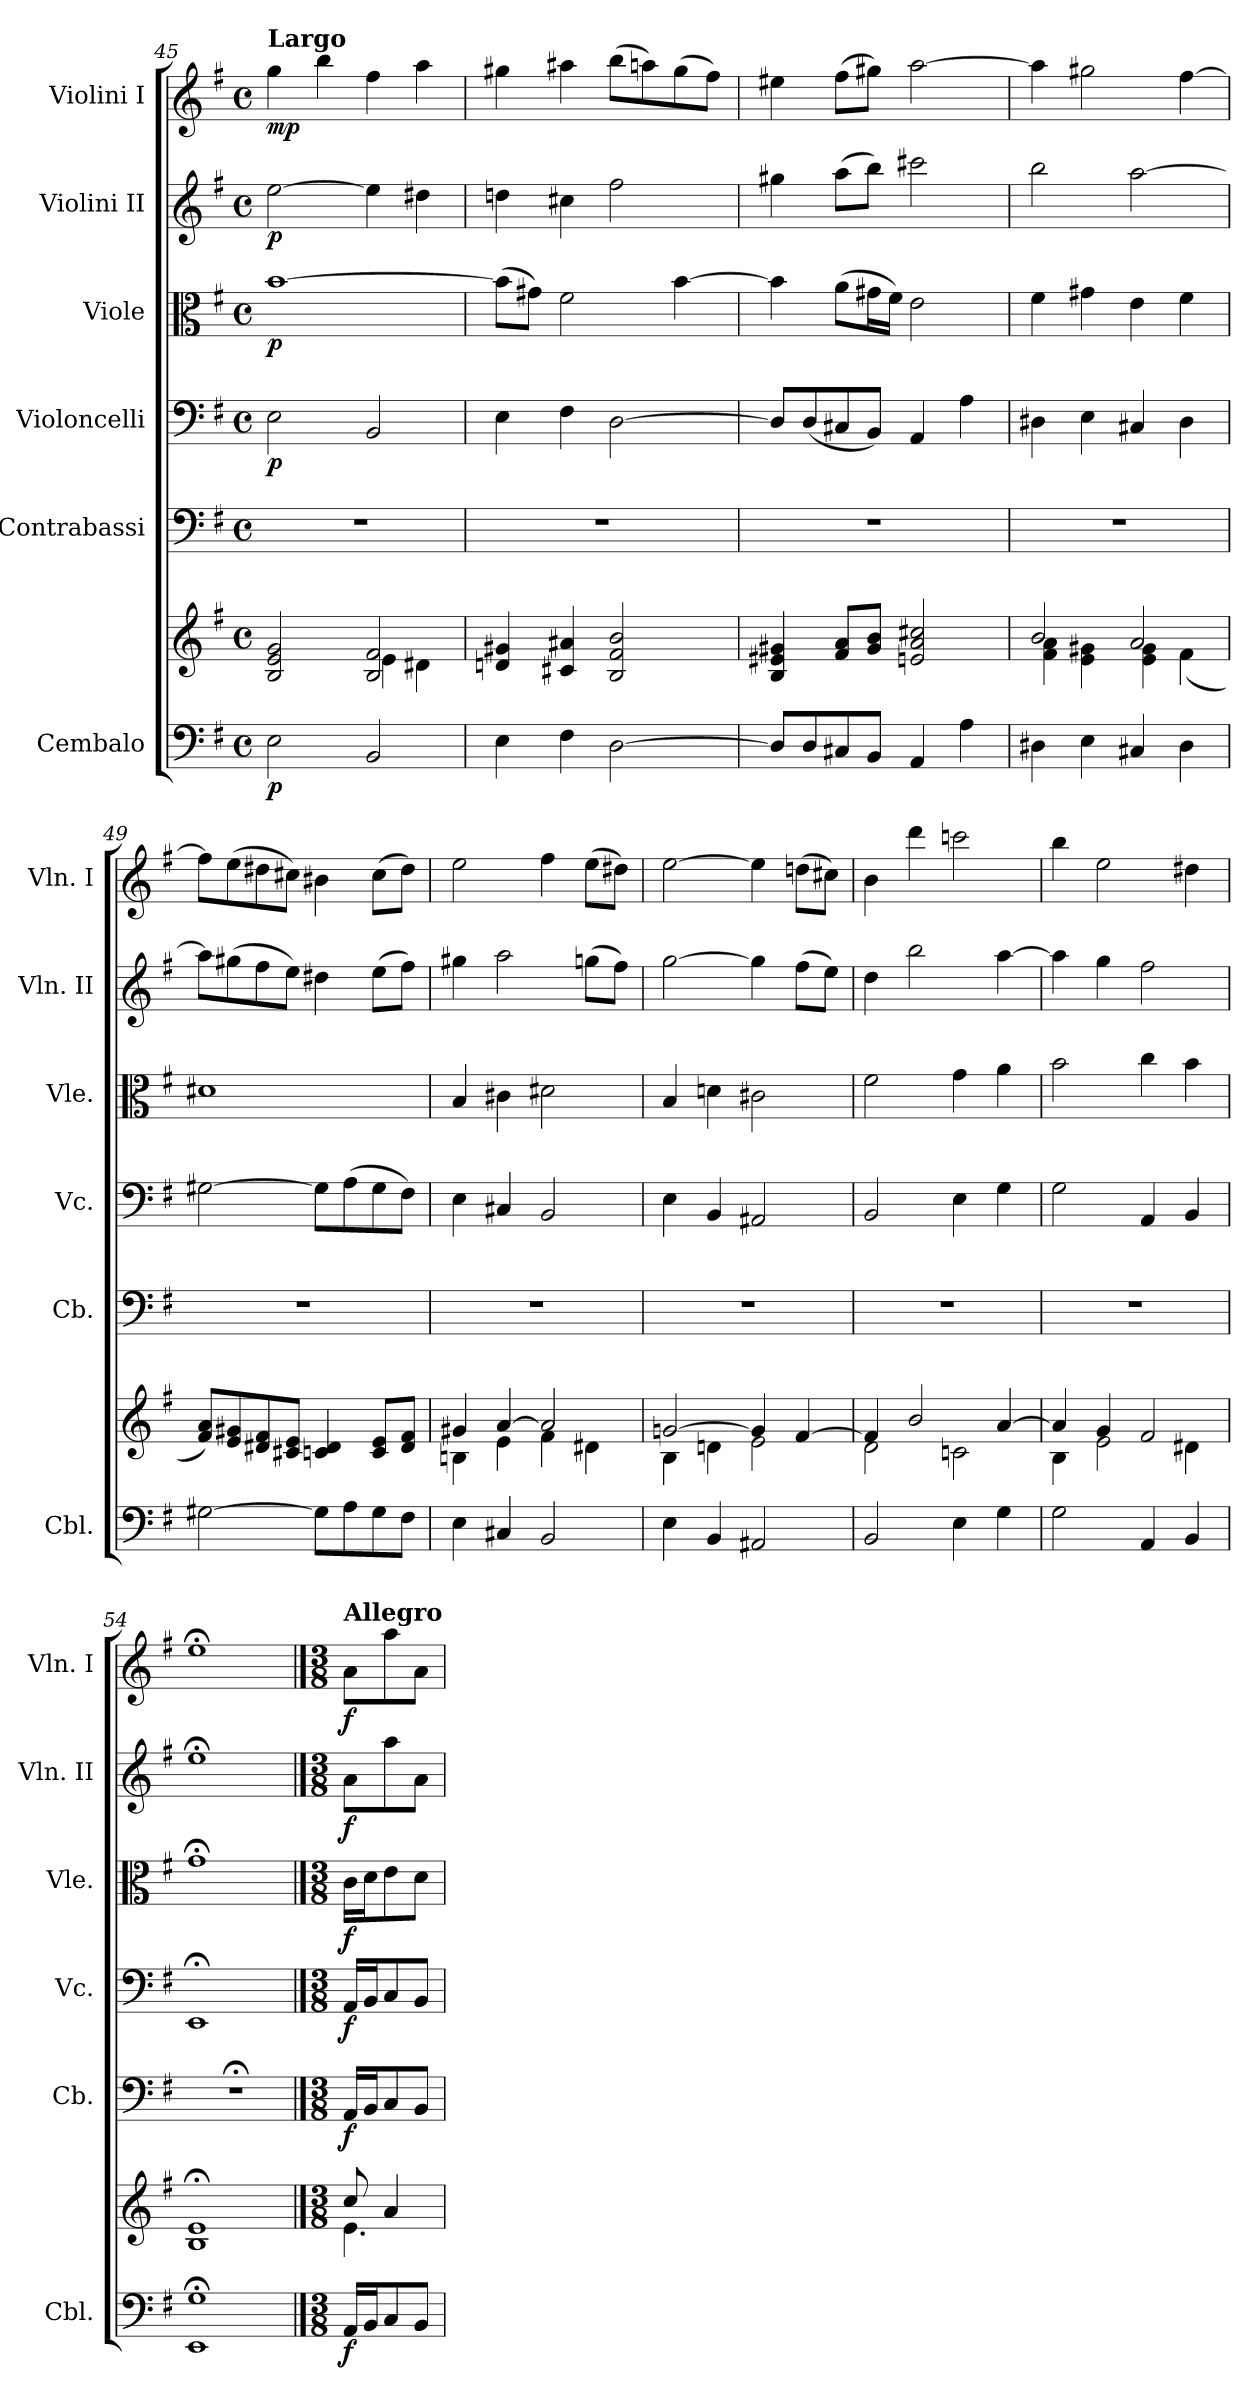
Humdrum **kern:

**kern	**kern	**dynam	**kern	**dynam	**kern	**dynam	**kern	**dynam	**kern	**dynam	**kern	**dynam
*part6	*part6	*part6	*part5	*part5	*part4	*part4	*part3	*part3	*part2	*part2	*part1	*part1
*staff7	*staff6	*staff6/7	*staff5	*staff5	*staff4	*staff4	*staff3	*staff3	*staff2	*staff2	*staff1	*staff1
*I"Cembalo	*	*	*I"Contrabassi	*	*I"Violoncelli	*	*I"Viole	*	*I"Violini II	*	*I"Violini I	*
*I'Cbl.	*	*	*I'Cb.	*	*I'Vc.	*	*I'Vle.	*	*I'Vln. II	*	*I'Vln. I	*
*clefF4	*clefG2	*	*clefF4	*	*clefF4	*	*clefC3	*	*clefG2	*	*clefG2	*
*	*	*	*ITrd7c12	*	*	*	*	*	*	*	*	*
*k[f#]	*k[f#]	*	*k[f#]	*	*k[f#]	*	*k[f#]	*	*k[f#]	*	*k[f#]	*
*M4/4	*M4/4	*	*M4/4	*	*M4/4	*	*M4/4	*	*M4/4	*	*M4/4	*
*met(c)	*met(c)	*	*met(c)	*	*met(c)	*	*met(c)	*	*met(c)	*	*met(c)	*
*MM40	*MM40	*	*MM40	*	*MM40	*	*MM40	*	*MM40	*	*MM40	*
=45	=45	=45	=45	=45	=45	=45	=45	=45	=45	=45	=45	=45
*	*^	*	*	*	*	*	*	*	*	*	*	*
!	!	!	!	!	!	!	!	!	!	!	!	!LO:TX:a:B:t=Largo	!
!	!	!	!LO:DY:b=2	!	!	!	!LO:DY:b	!	!LO:DY:b	!	!LO:DY:b	!	!LO:DY:b
2E\	2B/ 2e/ 2g/	2ryy	p	1r	.	2E\	p	[1b	p	[2ee\	p	4gg\	mp
.	.	.	.	.	.	.	.	.	.	.	.	4bb\	.
2BB/	2B/ 2f#/	4e\	.	.	.	2BB/	.	.	.	4ee\]	.	4ff#\	.
.	.	4d#X\	.	.	.	.	.	.	.	4dd#X\	.	4aa\	.
*	*v	*v	*	*	*	*	*	*	*	*	*	*	*
!!LO:PB:g=z
=46	=46	=46	=46	=46	=46	=46	=46	=46	=46	=46	=46	=46
4E\	4dn/ 4g#X/	.	1r	.	4E\	.	(>8b\L]	.	4ddn\	.	4gg#X\	.
.	.	.	.	.	.	.	8g#X\J)	.	.	.	.	.
4F#\	4c#X/ 4a#X/	.	.	.	4F#\	.	2f#\	.	4cc#X\	.	4aa#X\	.
[2D\	2B/ 2f#/ 2b/	.	.	.	[2D\	.	.	.	2ff#\	.	(>8bb\L	.
.	.	.	.	.	.	.	.	.	.	.	8aani\)	.
.	.	.	.	.	.	.	[4b\	.	.	.	(>8gg#\	.
.	.	.	.	.	.	.	.	.	.	.	8ff#\J)	.
=47	=47	=47	=47	=47	=47	=47	=47	=47	=47	=47	=47	=47
8D/L]	4B/ 4e#X/ 4g#X/	.	1r	.	8D/L]	.	4b\]	.	4gg#X\	.	4ee#X\	.
8D/	.	.	.	.	(<8D/	.	.	.	.	.	.	.
8C#i/	8f#/ 8a/L	.	.	.	8C#i/	.	(>8a\L	.	(>8aa\L	.	(>8ff#\L	.
8BB/J	8g#/ 8b/J	.	.	.	8BB/J)	.	16g#X\L	.	8bb\J)	.	8gg#X\J)	.
.	.	.	.	.	.	.	16f#\JJ)	.	.	.	.	.
4AA/	2en/ 2a/ 2cc#X/	.	.	.	4AA/	.	2e\	.	2ccc#X\	.	[2aa\	.
4A\	.	.	.	.	4A\	.	.	.	.	.	.	.
=48	=48	=48	=48	=48	=48	=48	=48	=48	=48	=48	=48	=48
*	*^	*	*	*	*	*	*	*	*	*	*	*
4D#X\	2b/	4f#\ 4a\	.	1r	.	4D#X\	.	4f#\	.	2bb\	.	4aa\]	.
4E\	.	4e\ 4g#X\	.	.	.	4E\	.	4g#X\	.	.	.	2gg#X\	.
4C#X/	2a/	4e\ 4g#\	.	.	.	4C#X/	.	4e\	.	[2aa\	.	.	.
4D#\	.	(<4f#\	.	.	.	4D#\	.	4f#\	.	.	.	[4ff#\	.
*	*v	*v	*	*	*	*	*	*	*	*	*	*	*
!!LO:PB:g=z
=49	=49	=49	=49	=49	=49	=49	=49	=49	=49	=49	=49	=49
[2G#X\	8f#/ 8a/L)	.	1r	.	[2G#X\	.	1d#X	.	8aa\L]	.	8ff#\L]	.
.	8e/ 8g#X/	.	.	.	.	.	.	.	(>8gg#X\	.	(>8ee\	.
.	8d#X/ 8f#/	.	.	.	.	.	.	.	8ff#\	.	8dd#X\	.
.	8c#X/ 8e/J	.	.	.	.	.	.	.	8ee\J)	.	8cc#i\J)	.
8G#\L]	4cn/ 4d#/	.	.	.	8G#\L]	.	.	.	4dd#X\	.	4b#X\	.
8A\	.	.	.	.	(>8A\	.	.	.	.	.	.	.
8G#\	8c/ 8e/L	.	.	.	8G#\	.	.	.	(>8ee\L	.	(>8cc#\L	.
8F#\J	8d#/ 8f#/J	.	.	.	8F#\J)	.	.	.	8ff#\J)	.	8dd#\J)	.
=50	=50	=50	=50	=50	=50	=50	=50	=50	=50	=50	=50	=50
*	*^	*	*	*	*	*	*	*	*	*	*	*
4E\	4g#X/	4Bn\	.	1r	.	4E\	.	4B/	.	4gg#X\	.	2ee\	.
4C#X/	[4a/	4e\	.	.	.	4C#X/	.	4c#X\	.	2aa\	.	.	.
2BB/	2a/]	4f#\	.	.	.	2BB/	.	2d#X\	.	.	.	4ff#\	.
.	.	4d#X\	.	.	.	.	.	.	.	(>8ggn\L	.	(>8ee\L	.
.	.	.	.	.	.	.	.	.	.	8ff#\J)	.	8dd#X\J)	.
=51	=51	=51	=51	=51	=51	=51	=51	=51	=51	=51	=51	=51	=51
4E\	[2gn/	4B\	.	1r	.	4E\	.	4B/	.	[2gg\	.	[2ee\	.
4BB/	.	4dn\	.	.	.	4BB/	.	4dn\	.	.	.	.	.
2AA#X/	4g/]	2e\	.	.	.	2AA#X/	.	2c#X\	.	4gg\]	.	4ee\]	.
.	[4f#/	.	.	.	.	.	.	.	.	(>8ff#\L	.	(>8ddni\L	.
.	.	.	.	.	.	.	.	.	.	8ee\J)	.	8cc#X\J)	.
=52	=52	=52	=52	=52	=52	=52	=52	=52	=52	=52	=52	=52	=52
2BB/	4f#/]	2d\	.	1r	.	2BB/	.	2f#\	.	4dd\	.	4b\	.
.	2b/	.	.	.	.	.	.	.	.	2bb\	.	4ddd\	.
4E\	.	2cn\	.	.	.	4E\	.	4g\	.	.	.	2cccn\	.
4G\	[4a/	.	.	.	.	4G\	.	4a\	.	[4aa\	.	.	.
!!LO:PB:g=z
=53	=53	=53	=53	=53	=53	=53	=53	=53	=53	=53	=53	=53	=53
2G\	4a/]	4B\	.	1r	.	2G\	.	2b\	.	4aa\]	.	4bb\	.
.	4g/	2e\	.	.	.	.	.	.	.	4gg\	.	2ee\	.
4AA/	2f#/	.	.	.	.	4AA/	.	4cc\	.	2ff#\	.	.	.
4BB/	.	4d#X\	.	.	.	4BB/	.	4b\	.	.	.	4dd#X\	.
=54	=54	=54	=54	=54	=54	=54	=54	=54	=54	=54	=54	=54	=54
*	*v	*v	*	*	*	*	*	*	*	*	*	*	*
1EE;<Z 1G;<Z	1B;<Z 1e;<Z	.	1r;<	.	1EE;<Z	.	1g;<Z	.	1ee;<Z	.	1ee;<Z	.
==55	==55	==55	==55	==55	==55	==55	==55	==55	==55	==55	==55	==55
*k[]	*k[]	*	*k[]	*	*k[]	*	*k[]	*	*k[]	*	*k[]	*
*M3/8	*M3/8	*	*M3/8	*	*M3/8	*	*M3/8	*	*M3/8	*	*M3/8	*
*	*	*	*	*	*	*	*	*	*	*	*MM120	*
*	*^	*	*	*	*	*	*	*	*	*	*	*
!	!	!	!	!	!	!	!	!	!	!	!	!LO:TX:a:B:t=Allegro	!
!	!	!	!LO:DY:b=2	!	!LO:DY:b	!	!LO:DY:b	!	!LO:DY:b	!	!LO:DY:b	!	!LO:DY:b
16AA/LL	8cc/	4.e\	f	16AAA/LL	f	16AA/LL	f	16c\LL	f	8a\L	f	8a\L	f
16BB/J	.	.	.	16BBB/J	.	16BB/J	.	16d\J	.	.	.	.	.
8C/	4a/	.	.	8CC/	.	8C/	.	8e\	.	8aa\	.	8aa\	.
8BB/J	.	.	.	8BBB/J	.	8BB/J	.	8d\J	.	8a\J	.	8a\J	.
*	*v	*v	*	*	*	*	*	*	*	*	*	*	*
=	=	=	=	=	=	=	=	=	=	=	=	=
*-	*-	*-	*-	*-	*-	*-	*-	*-	*-	*-	*-	*-
